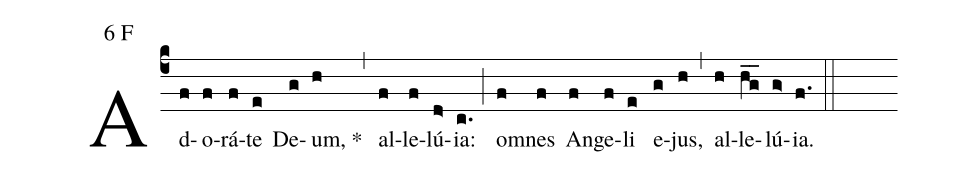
mode:6 F;
%%
(c4) Ad(f)o(f)rá(f)te(e) De(g)um,(h) *()(,) al(f)le(f)lú(d>){ia}:(c.) (;) o(f)mnes(f) An(f)ge(f)li(e) e(g)jus,(h) (,) al(h)le(hg__)lú(g>){ia}.(f.) (::)
